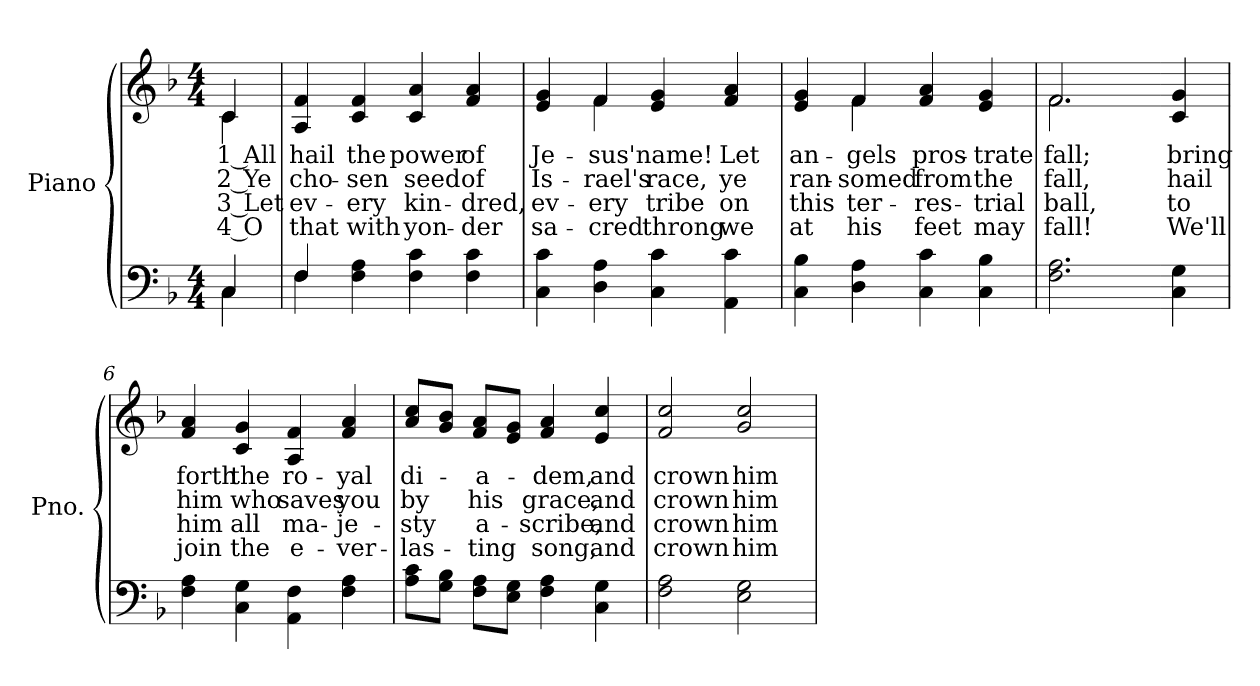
**kern	**kern	**text	**text	**text	**text
*part2	*part1	*part1	*part1	*part1	*part1
*staff2	*staff1	*staff1	*staff1	*staff1	*staff1
*I"Piano	*I"Piano	*	*	*	*
*I'Pno.	*I'Pno.	*	*	*	*
!!LO:PB:g=z
*clefF4	*clefG2	*	*	*	*
*k[b-]	*k[b-]	*	*	*	*
*F:	*F:	*	*	*	*
*M4/4	*M4/4	*	*	*	*
=	=	=	=	=	=
*^	*	*	*	*	*
!	!	!	!LO:LY:b:color=#000000	!LO:LY:b:color=#000000	!LO:LY:b:color=#000000	!LO:LY:b:color=#000000
*	*	*^	*	*	*	*
4Ci/	4Ci\	4ci/	4ci\	1 All	2 Ye	3 Let	4 O
*	*	*v	*v	*	*	*	*
=1	=1	=1	=1	=1	=1	=1
*	*	*^	*	*	*	*
!	!	!	!	!LO:LY:b:color=#000000	!LO:LY:b:color=#000000	!LO:LY:b:color=#000000	!LO:LY:b:color=#000000
*	*	*v	*v	*	*	*	*
4Fi/	4Fi\	4Ai/ 4fi	hail	cho-	ev-	-that
!	!	!	!LO:LY:b:color=#000000	!LO:LY:b:color=#000000	!LO:LY:b:color=#000000	!LO:LY:b:color=#000000
4Fi\ 4Ai	2.ryy	4ci/ 4fi	the	-sen	ery	with
!	!	!	!LO:LY:b:color=#000000	!LO:LY:b:color=#000000	!LO:LY:b:color=#000000	!LO:LY:b:color=#000000
4Fi\ 4ci	.	4ci/ 4ai	power	seed	kin-	-yon-
!	!	!	!LO:LY:b:color=#000000	!LO:LY:b:color=#000000	!LO:LY:b:color=#000000	!LO:LY:b:color=#000000
4Fi\ 4ci	.	4fi/ 4ai	of	of	-dred,	der
*v	*v	*	*	*	*	*
=2	=2	=2	=2	=2	=2
!	!	!LO:LY:b:color=#000000	!LO:LY:b:color=#000000	!LO:LY:b:color=#000000	!LO:LY:b:color=#000000
*	*^	*	*	*	*
4Ci\ 4ci	4ei/ 4gi	4ryy	Je-	Is-	ev-	-sa-
!	!	!	!LO:LY:b:color=#000000	!LO:LY:b:color=#000000	!LO:LY:b:color=#000000	!LO:LY:b:color=#000000
4Di\ 4Ai	4fi/	4fi\	-sus'	-rael's	-ery	cred
!	!	!	!LO:LY:b:color=#000000	!LO:LY:b:color=#000000	!LO:LY:b:color=#000000	!LO:LY:b:color=#000000
4Ci\ 4ci	4ei/ 4gi	2ryy	name!	race,	tribe	throng
!	!	!	!LO:LY:b:color=#000000	!LO:LY:b:color=#000000	!LO:LY:b:color=#000000	!LO:LY:b:color=#000000
4AAi\ 4ci	4fi/ 4ai	.	Let	ye	on	we
=3	=3	=3	=3	=3	=3	=3
!	!	!	!LO:LY:b:color=#000000	!LO:LY:b:color=#000000	!LO:LY:b:color=#000000	!LO:LY:b:color=#000000
4Ci\ 4B-i	4ei/ 4gi	4ryy	an-	ran-	this	at
!	!	!	!LO:LY:b:color=#000000	!LO:LY:b:color=#000000	!LO:LY:b:color=#000000	!LO:LY:b:color=#000000
4Di\ 4Ai	4fi/	4fi\	-gels	-somed	ter-	-his
!	!	!	!LO:LY:b:color=#000000	!LO:LY:b:color=#000000	!LO:LY:b:color=#000000	!LO:LY:b:color=#000000
4Ci\ 4ci	4fi/ 4ai	2ryy	pros-	from	res-	-feet
!	!	!	!LO:LY:b:color=#000000	!LO:LY:b:color=#000000	!LO:LY:b:color=#000000	!LO:LY:b:color=#000000
4Ci\ 4B-i	4ei/ 4gi	.	-trate	the	trial	may
!!LO:LB:g=z	!!
=4	=4	=4	=4	=4	=4	=4
!	!	!	!LO:LY:b:color=#000000	!LO:LY:b:color=#000000	!LO:LY:b:color=#000000	!LO:LY:b:color=#000000
2.Fi\ 2.Ai	2.fi/	2.fi\	fall;	fall,	ball,	fall!
*	*v	*v	*	*	*	*
=5-	=5-	=5-	=5-	=5-	=5-
*	*^	*	*	*	*
!	!	!	!LO:LY:b:color=#000000	!LO:LY:b:color=#000000	!LO:LY:b:color=#000000	!LO:LY:b:color=#000000
*	*v	*v	*	*	*	*
4Ci\ 4Gi	4ci/ 4gi	bring	hail	to	We'll
=6	=6	=6	=6	=6	=6
!	!	!LO:LY:b:color=#000000	!LO:LY:b:color=#000000	!LO:LY:b:color=#000000	!LO:LY:b:color=#000000
4Fi\ 4Ai	4fi/ 4ai	forth	him	him	join
!	!	!LO:LY:b:color=#000000	!LO:LY:b:color=#000000	!LO:LY:b:color=#000000	!LO:LY:b:color=#000000
4Ci\ 4Gi	4ci/ 4gi	the	who	all	the
!	!	!LO:LY:b:color=#000000	!LO:LY:b:color=#000000	!LO:LY:b:color=#000000	!LO:LY:b:color=#000000
4AAi\ 4Fi	4Ai/ 4fi	ro-	saves	ma-	-e-
!	!	!LO:LY:b:color=#000000	!LO:LY:b:color=#000000	!LO:LY:b:color=#000000	!LO:LY:b:color=#000000
4Fi\ 4Ai	4fi/ 4ai	-yal	you	-je-	-ver-
=7	=7	=7	=7	=7	=7
!	!	!LO:LY:b:color=#000000	!LO:LY:b:color=#000000	!LO:LY:b:color=#000000	!LO:LY:b:color=#000000
8Ai\ 8ci\L	8ai/ 8cci/L	di-	by	-sty	las-
8Gi\ 8B-i\J	8gi/ 8b-i/J	.	.	.	.
!	!	!LO:LY:b:color=#000000	!LO:LY:b:color=#000000	!LO:LY:b:color=#000000	!LO:LY:b:color=#000000
8Fi\ 8Ai\L	8fi/ 8ai/L	-a-	his	-a-	-ting
8Ei\ 8Gi\J	8ei/ 8gi/J	.	.	.	.
!	!	!LO:LY:b:color=#000000	!LO:LY:b:color=#000000	!LO:LY:b:color=#000000	!LO:LY:b:color=#000000
4Fi\ 4Ai	4fi/ 4ai	-dem,	grace,	scribe,	song,
!	!	!LO:LY:b:color=#000000	!LO:LY:b:color=#000000	!LO:LY:b:color=#000000	!LO:LY:b:color=#000000
4Ci\ 4Gi	4ei/ 4cci	and	and	and	and
=8	=8	=8	=8	=8	=8
!	!	!LO:LY:b:color=#000000	!LO:LY:b:color=#000000	!LO:LY:b:color=#000000	!LO:LY:b:color=#000000
2Fi\ 2Ai	2fi/ 2cci	crown	crown	crown	crown
!	!	!LO:LY:b:color=#000000	!LO:LY:b:color=#000000	!LO:LY:b:color=#000000	!LO:LY:b:color=#000000
2Ei\ 2Gi	2gi/ 2cci	him	him	him	him
=	=	=	=	=	=
*-	*-	*-	*-	*-	*-
